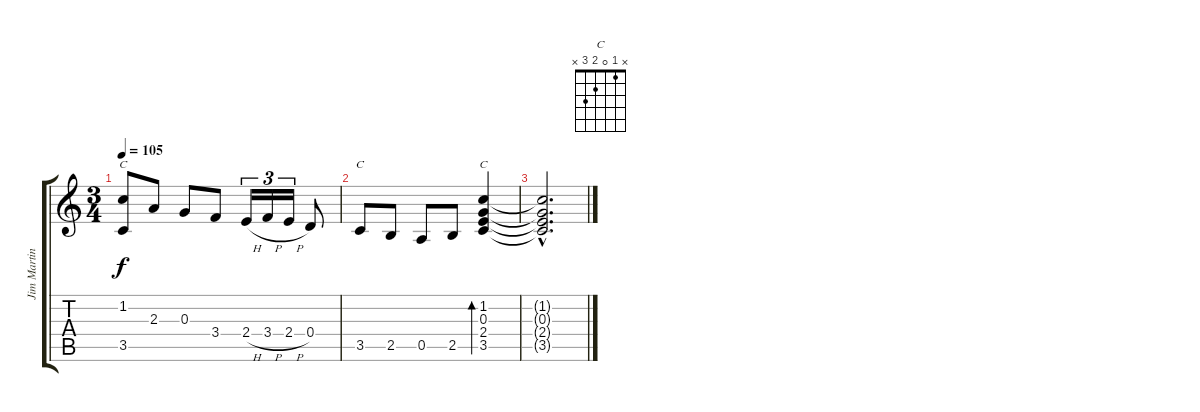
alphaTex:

\track ("Jim Martin - Acoustic Guitar" "Jim Martin") {instrument acousticguitarnylon}
\staff {score tabs}
\tuning (E4 B3 G3 D3 A2 E2) {hide}
\chord ("C" x 1 x x 3 x)
\chord ("C" x x x x 3 x)
\chord ("C" x 1 0 2 3 x)
\ts (3 4)
\tempo 105
\clef g2
\ks c
(1.2 3.5).8{ch "C" dy f} 2.3.8 0.3.8 3.4.8 2.4{h}.16{tu (3 2)} 3.4{h}.16{tu (3 2)} 2.4{h}.16{tu (3 2)} 0.4.8 |
3.5.8{ch "C"} 2.5.8 0.5.8 2.5.8 (1.2 0.3 2.4 3.5).4{bd 480 ch "C"} |
(1.2{hac t} 0.3{hac t} 2.4{hac t} 3.5{hac t}).2{d}
